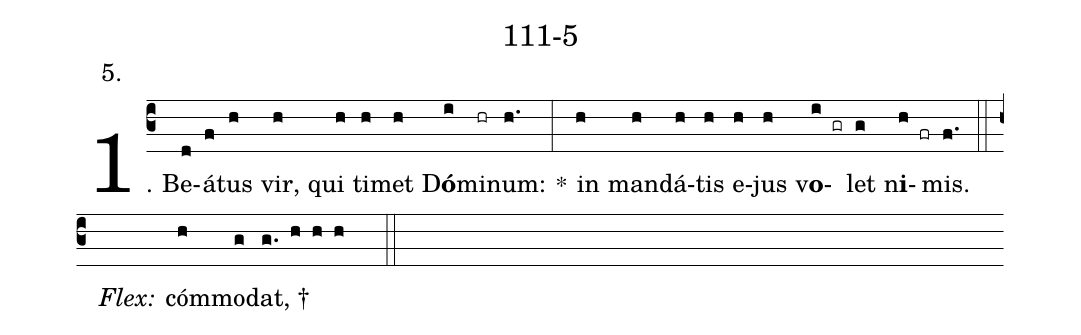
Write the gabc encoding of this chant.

name: 111-5;
annotation: 5.;
%%
(c3)1. Be(d)á(f)tus(h) vir,(h) qui(h) ti(h)met(h) D<b>ó</b>(i)mi(hr)num:(h.) *(:) in(h) man(h)dá(h)tis(h) e(h)jus(h) v<b>o</b>(i gr)let(g) n<b>i</b>(h fr)mis.(f.) (::)
<i>Flex:</i>()  cóm(h)mo(g)dat, †(g. h h h  ::)
